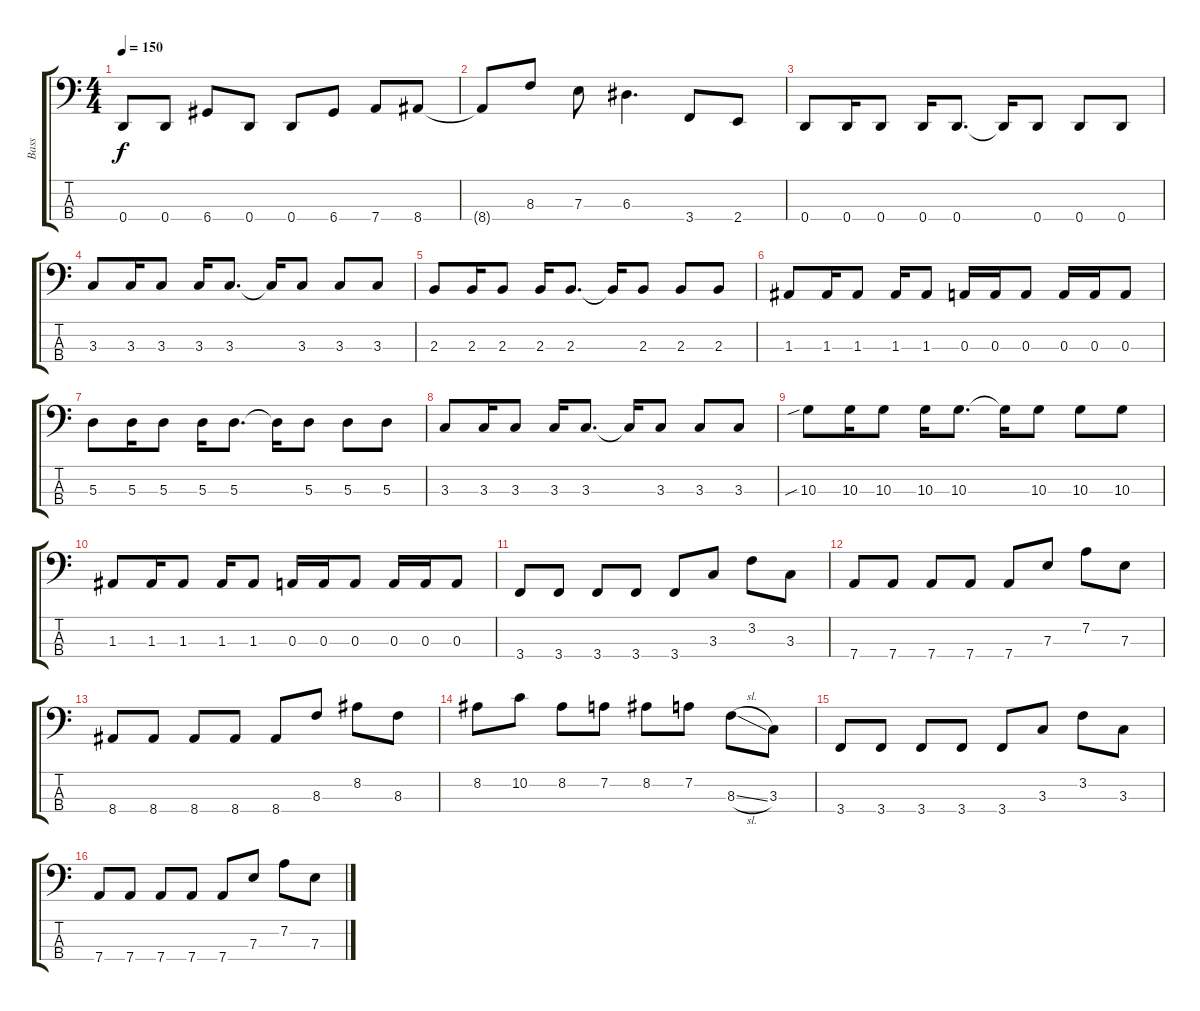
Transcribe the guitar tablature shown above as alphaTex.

\track ("Bass" "Bass") {instrument electricbasspick}
\staff {score tabs}
\tuning (G2 D2 A1 D1) {hide}
\ts (4 4)
\tempo 150
\clef f4
\ks c
0.4{t}.8{dy f} 0.4.8 6.4.8 0.4.8 0.4.8 6.4.8 7.4.8 8.4.8 |
8.4{t}.8 8.3.8 7.3.8 6.3.4{d} 3.4.8 2.4.8 |
0.4.8 0.4.16 0.4.8 0.4.16 0.4.8{d} 0.4{t}.16 0.4.8 0.4.8 0.4.8 |
3.3.8 3.3.16 3.3.8 3.3.16 3.3.8{d} 3.3{t}.16 3.3.8 3.3.8 3.3.8 |
2.3.8 2.3.16 2.3.8 2.3.16 2.3.8{d} 2.3{t}.16 2.3.8 2.3.8 2.3.8 |
1.3.8 1.3.16 1.3.8 1.3.16 1.3.8 0.3.16 0.3.16 0.3.8 0.3.16 0.3.16 0.3.8 |
5.3.8 5.3.16 5.3.8 5.3.16 5.3.8{d} 5.3{t}.16 5.3.8 5.3.8 5.3.8 |
3.3.8 3.3.16 3.3.8 3.3.16 3.3.8{d} 3.3{t}.16 3.3.8 3.3.8 3.3.8 |
10.3{sib}.8 10.3.16 10.3.8 10.3.16 10.3.8{d} 10.3{t}.16 10.3.8 10.3.8 10.3.8 |
1.3.8 1.3.16 1.3.8 1.3.16 1.3.8 0.3.16 0.3.16 0.3.8 0.3.16 0.3.16 0.3.8 |
3.4.8 3.4.8 3.4.8 3.4.8 3.4.8 3.3.8 3.2.8 3.3.8 |
7.4.8 7.4.8 7.4.8 7.4.8 7.4.8 7.3.8 7.2.8 7.3.8 |
8.4.8 8.4.8 8.4.8 8.4.8 8.4.8 8.3.8 8.2.8 8.3.8 |
8.2.8 10.2.8 8.2.8 7.2.8 8.2.8 7.2.8 8.3{sl}.8 3.3.8 |
3.4.8 3.4.8 3.4.8 3.4.8 3.4.8 3.3.8 3.2.8 3.3.8 |
7.4.8 7.4.8 7.4.8 7.4.8 7.4.8 7.3.8 7.2.8 7.3.8
